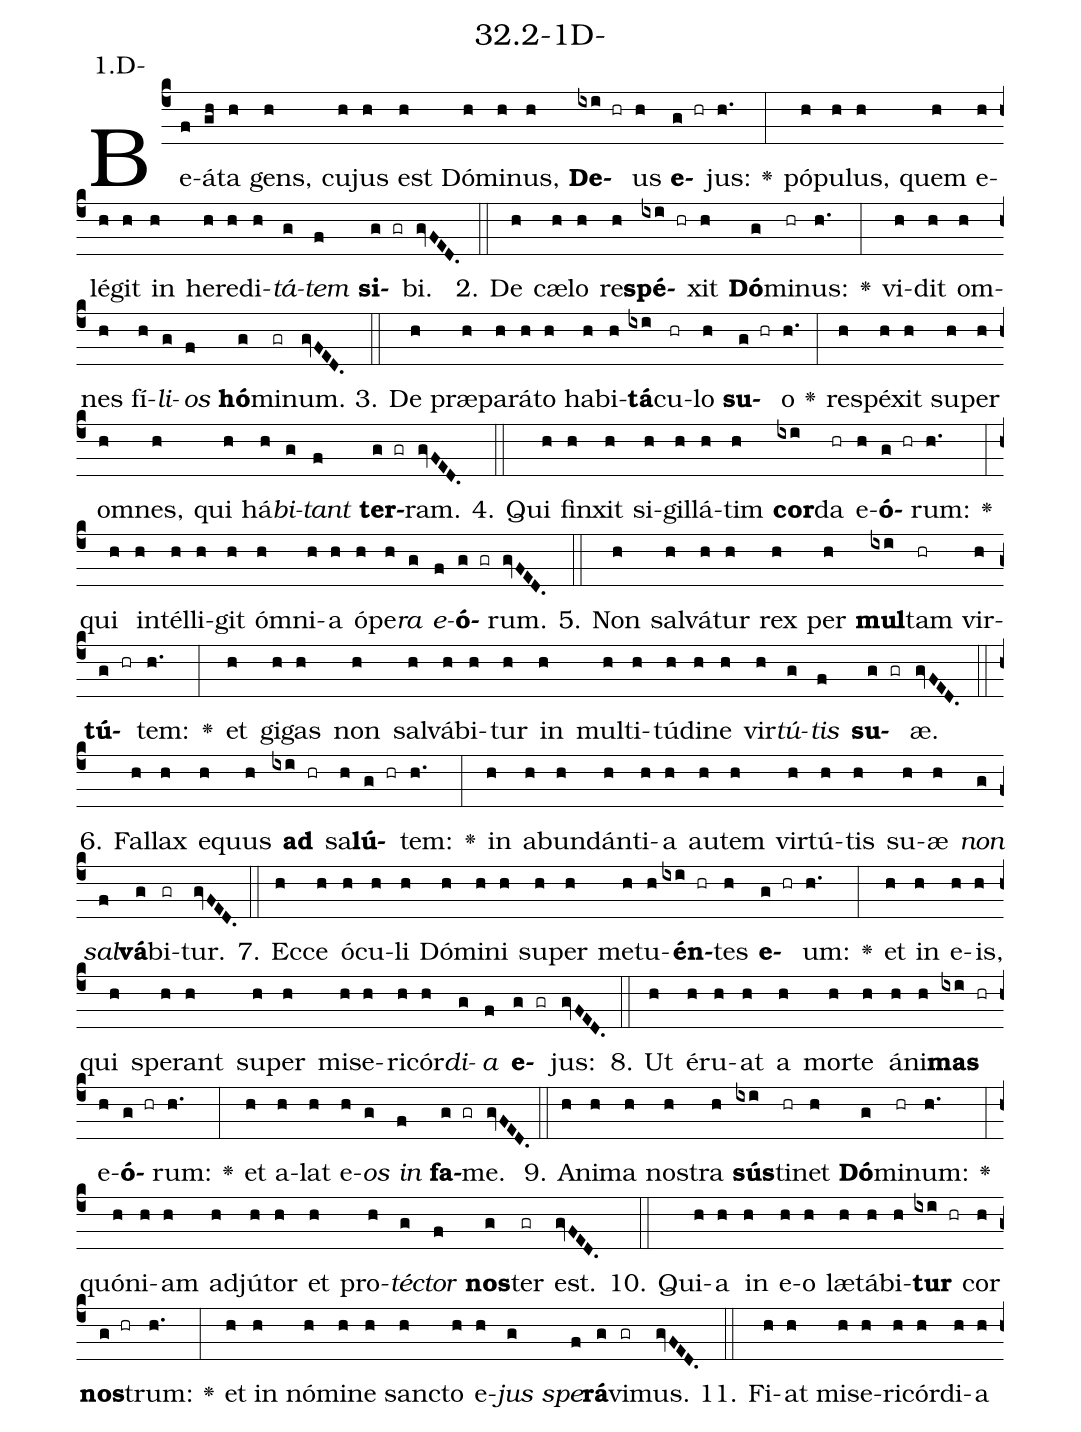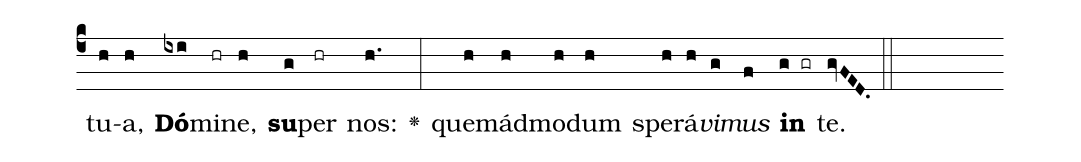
name: 32.2-1D-;
annotation: 1.D-;
%%
(c4)Be(f)á(gh)ta(h) gens,(h) cu(h)jus(h) est(h) Dó(h)mi(h)nus,(h) <b>De</b>(ixi hr)us(h) <b>e</b>(g hr)jus:(h.) <v>\greheightstar</v>(:) pó(h)pu(h)lus,(h) quem(h) e(h)lé(h)git(h) in(h) he(h)re(h)di(h)<i>tá</i>(g)<i>tem</i>(f) <b>si</b>(g gr)bi.(gvFED.) (::)
2. De(h) cæ(h)lo(h) re(h)<b>spé</b>(ixi hr)xit(h) <b>Dó</b>(g)mi(hr)nus:(h.) <v>\greheightstar</v>(:) vi(h)dit(h) om(h)nes(h) fí(h)<i>li</i>(g)<i>os</i>(f) <b>hó</b>(g)mi(gr)num.(gvFED.) (::)
3. De(h) præ(h)pa(h)rá(h)to(h) ha(h)bi(h)<b>tá</b>(ixi)cu(hr)lo(h) <b>su</b>(g hr)o(h.) <v>\greheightstar</v>(:) re(h)spé(h)xit(h) su(h)per(h) om(h)nes,(h) qui(h) há(h)<i>bi</i>(g)<i>tant</i>(f) <b>ter</b>(g gr)ram.(gvFED.) (::)
4. Qui(h) fin(h)xit(h) si(h)gil(h)lá(h)tim(h) <b>cor</b>(ixi)da(hr) e(h)<b>ó</b>(g hr)rum:(h.) <v>\greheightstar</v>(:) qui(h) in(h)tél(h)li(h)git(h) óm(h)ni(h)a(h) ó(h)pe(h)<i>ra</i>(g) <i>e</i>(f)<b>ó</b>(g gr)rum.(gvFED.) (::)
5. Non(h) sal(h)vá(h)tur(h) rex(h) per(h) <b>mul</b>(ixi)tam(hr) vir(h)<b>tú</b>(g hr)tem:(h.) <v>\greheightstar</v>(:) et(h) gi(h)gas(h) non(h) sal(h)vá(h)bi(h)tur(h) in(h) mul(h)ti(h)tú(h)di(h)ne(h) vir(h)<i>tú</i>(g)<i>tis</i>(f) <b>su</b>(g gr)æ.(gvFED.) (::)
6. Fal(h)lax(h) e(h)quus(h) <b>ad</b>(ixi hr) sa(h)<b>lú</b>(g hr)tem:(h.) <v>\greheightstar</v>(:) in(h) ab(h)un(h)dán(h)ti(h)a(h) au(h)tem(h) vir(h)tú(h)tis(h) su(h)æ(h) <i>non</i>(g) <i>sal</i>(f)<b>vá</b>(g)bi(gr)tur.(gvFED.) (::)
7. Ec(h)ce(h) ó(h)cu(h)li(h) Dó(h)mi(h)ni(h) su(h)per(h) me(h)tu(h)<b>én</b>(ixi hr)tes(h) <b>e</b>(g hr)um:(h.) <v>\greheightstar</v>(:) et(h) in(h) e(h)is,(h) qui(h) spe(h)rant(h) su(h)per(h) mi(h)se(h)ri(h)cór(h)<i>di</i>(g)<i>a</i>(f) <b>e</b>(g gr)jus:(gvFED.) (::)
8. Ut(h) é(h)ru(h)at(h) a(h) mor(h)te(h) á(h)ni(h)<b>mas</b>(ixi hr) e(h)<b>ó</b>(g hr)rum:(h.) <v>\greheightstar</v>(:) et(h) a(h)lat(h) e(h)<i>os</i>(g) <i>in</i>(f) <b>fa</b>(g gr)me.(gvFED.) (::)
9. A(h)ni(h)ma(h) nos(h)tra(h) <b>sús</b>(ixi)ti(hr)net(h) <b>Dó</b>(g)mi(hr)num:(h.) <v>\greheightstar</v>(:) quón(h)i(h)am(h) ad(h)jú(h)tor(h) et(h) pro(h)<i>téc</i>(g)<i>tor</i>(f) <b>nos</b>(g)ter(gr) est.(gvFED.) (::)
10. Qui(h)a(h) in(h) e(h)o(h) læ(h)tá(h)bi(h)<b>tur</b>(ixi hr) cor(h) <b>nos</b>(g hr)trum:(h.) <v>\greheightstar</v>(:) et(h) in(h) nó(h)mi(h)ne(h) sanc(h)to(h) e(h)<i>jus</i>(g) <i>spe</i>(f)<b>rá</b>(g)vi(gr)mus.(gvFED.) (::)
11. Fi(h)at(h) mi(h)se(h)ri(h)cór(h)di(h)a(h) tu(h)a,(h) <b>Dó</b>(ixi)mi(hr)ne,(h) <b>su</b>(g)per(hr) nos:(h.) <v>\greheightstar</v>(:) quem(h)ád(h)mo(h)dum(h) spe(h)rá(h)<i>vi</i>(g)<i>mus</i>(f) <b>in</b>(g gr) te.(gvFED.) (::)
